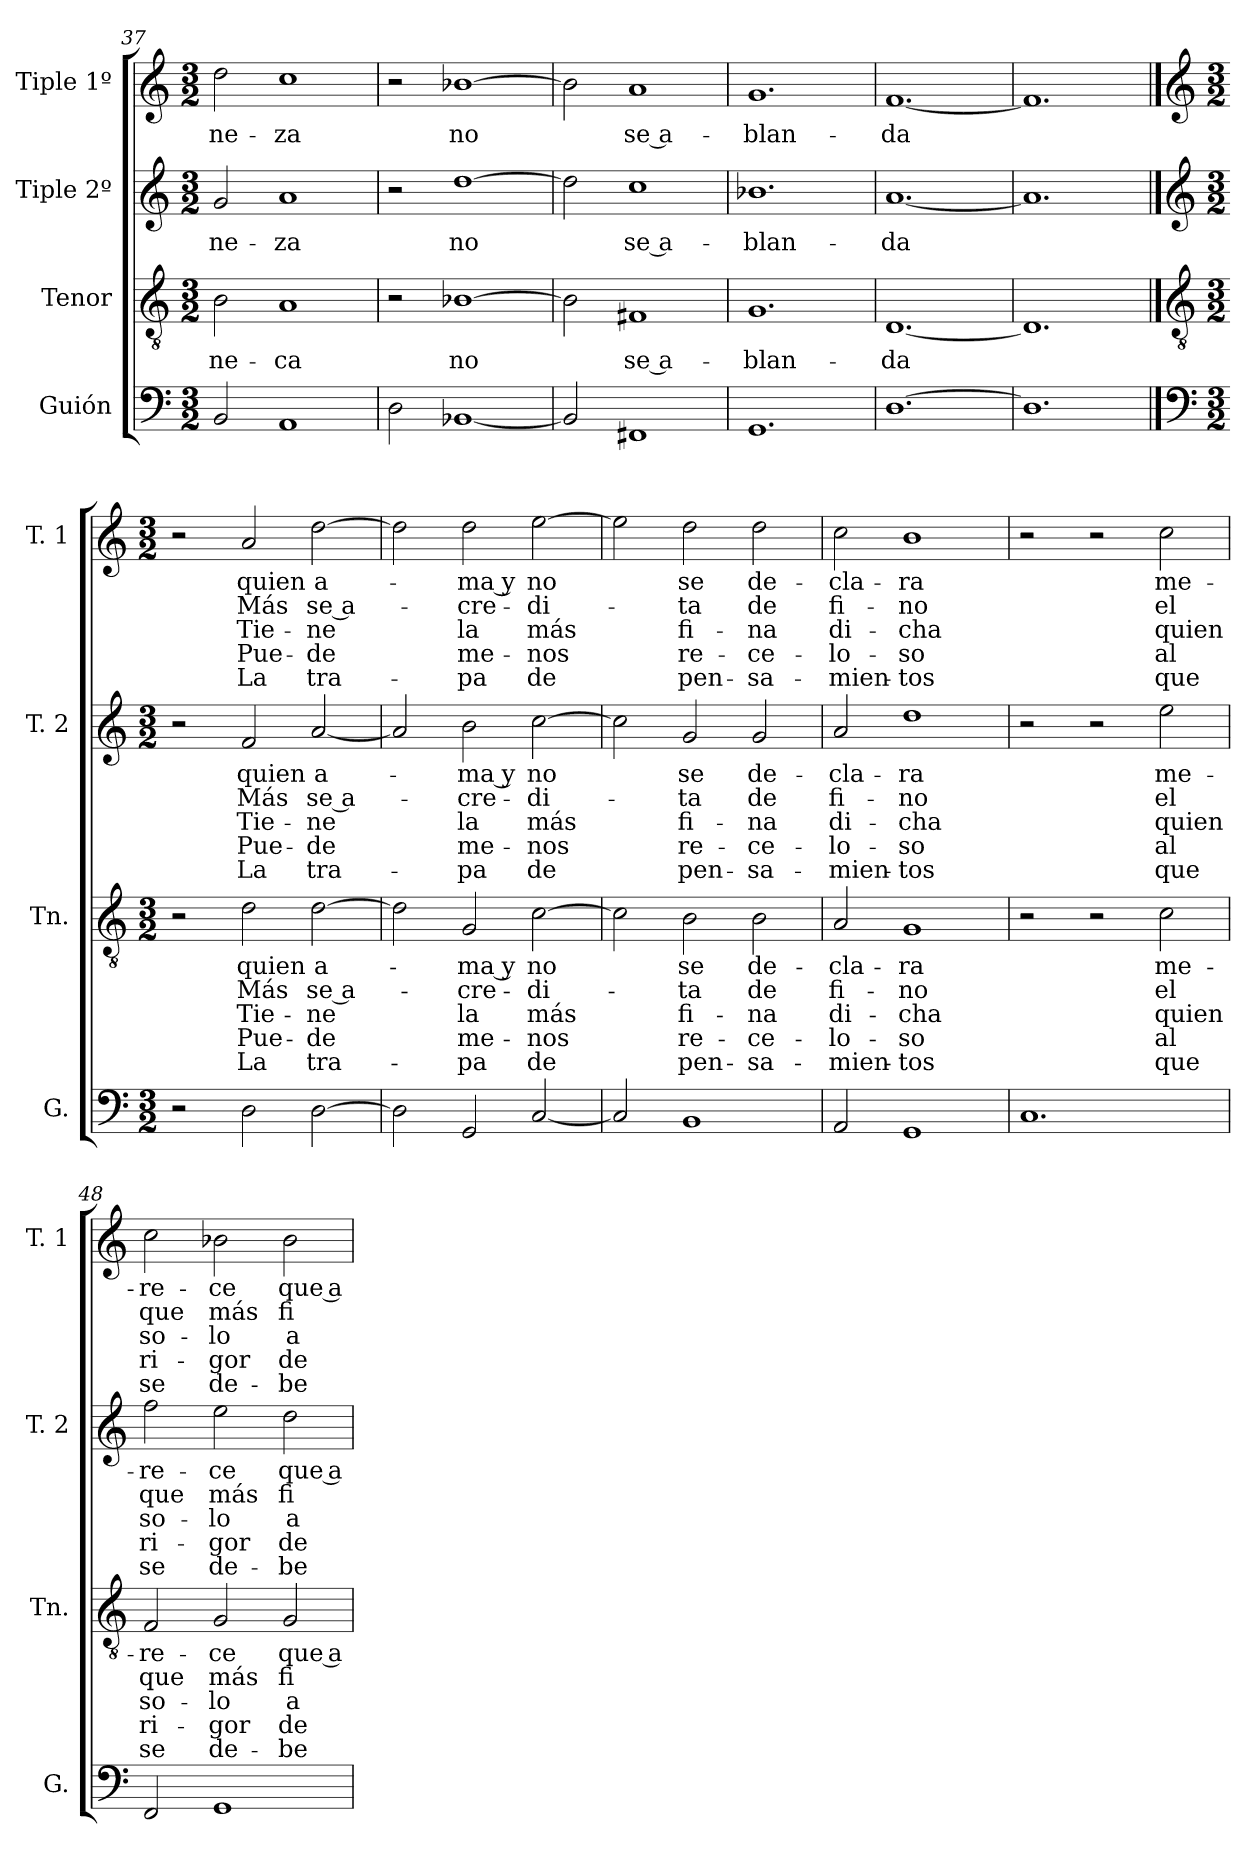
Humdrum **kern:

**kern	**kern	**text	**text	**text	**text	**text	**kern	**text	**text	**text	**text	**text	**kern	**text	**text	**text	**text	**text
*part4	*part3	*part3	*part3	*part3	*part3	*part3	*part2	*part2	*part2	*part2	*part2	*part2	*part1	*part1	*part1	*part1	*part1	*part1
*staff4	*staff3	*staff3	*staff3	*staff3	*staff3	*staff3	*staff2	*staff2	*staff2	*staff2	*staff2	*staff2	*staff1	*staff1	*staff1	*staff1	*staff1	*staff1
*I"Guión	*I"Tenor	*	*	*	*	*	*I"Tiple 2º	*	*	*	*	*	*I"Tiple 1º	*	*	*	*	*
*I'G.	*I'Tn.	*	*	*	*	*	*I'T. 2	*	*	*	*	*	*I'T. 1	*	*	*	*	*
*clefF4	*clefGv2	*	*	*	*	*	*clefG2	*	*	*	*	*	*clefG2	*	*	*	*	*
*M3/2	*M3/2	*	*	*	*	*	*M3/2	*	*	*	*	*	*M3/2	*	*	*	*	*
=37	=37	=37	=37	=37	=37	=37	=37	=37	=37	=37	=37	=37	=37	=37	=37	=37	=37	=37
2BB	2B	-ne-	.	.	.	.	2g	-ne-	.	.	.	.	2dd	-ne-	.	.	.	.
1AA	1A	-ca	.	.	.	.	1a	-za	.	.	.	.	1cc	-za	.	.	.	.
=38	=38	=38	=38	=38	=38	=38	=38	=38	=38	=38	=38	=38	=38	=38	=38	=38	=38	=38
2D	2r	.	.	.	.	.	2r	.	.	.	.	.	2r	.	.	.	.	.
[1BB-X	[1B-X	no	.	.	.	.	[1dd	no	.	.	.	.	[1b-X	no	.	.	.	.
=39	=39	=39	=39	=39	=39	=39	=39	=39	=39	=39	=39	=39	=39	=39	=39	=39	=39	=39
2BB-]	2B-]	.	.	.	.	.	2dd]	.	.	.	.	.	2b-]	.	.	.	.	.
1FF#X	1F#X	se a-	.	.	.	.	1cc	se a-	.	.	.	.	1a	se a-	.	.	.	.
=40	=40	=40	=40	=40	=40	=40	=40	=40	=40	=40	=40	=40	=40	=40	=40	=40	=40	=40
1.GG	1.G	-blan-	.	.	.	.	1.b-X	-blan-	.	.	.	.	1.g	-blan-	.	.	.	.
=41	=41	=41	=41	=41	=41	=41	=41	=41	=41	=41	=41	=41	=41	=41	=41	=41	=41	=41
[1.D	[1.D	-da	.	.	.	.	[1.a	-da	.	.	.	.	[1.f	-da	.	.	.	.
=42	=42	=42	=42	=42	=42	=42	=42	=42	=42	=42	=42	=42	=42	=42	=42	=42	=42	=42
1.D]	1.D]	.	.	.	.	.	1.a]	.	.	.	.	.	1.f]	.	.	.	.	.
!!LO:LB:g=z
==43	==43	==43	==43	==43	==43	==43	==43	==43	==43	==43	==43	==43	==43	==43	==43	==43	==43	==43
*clefF4	*clefGv2	*	*	*	*	*	*clefG2	*	*	*	*	*	*clefG2	*	*	*	*	*
*M3/2	*M3/2	*	*	*	*	*	*M3/2	*	*	*	*	*	*M3/2	*	*	*	*	*
2r	2r	.	.	.	.	.	2r	.	.	.	.	.	2r	.	.	.	.	.
2D	2d	quien	Más	Tie-	Pue-	La	2f	quien	Más	Tie-	Pue-	La	2a	quien	Más	Tie-	Pue-	La
[2D	[2d	a-	se a-	-ne	-de	tra-	[2a	a-	se a-	-ne	-de	tra-	[2dd	a-	se a-	-ne	-de	tra-
=44	=44	=44	=44	=44	=44	=44	=44	=44	=44	=44	=44	=44	=44	=44	=44	=44	=44	=44
2D]	2d]	.	.	.	.	.	2a]	.	.	.	.	.	2dd]	.	.	.	.	.
2GG	2G	-ma y	-cre-	la	me-	-pa	2b	-ma y	-cre-	la	me-	-pa	2dd	-ma y	-cre-	la	me-	-pa
[2C	[2c	no	-di-	más	-nos	de	[2cc	no	-di-	más	-nos	de	[2ee	no	-di-	más	-nos	de
=45	=45	=45	=45	=45	=45	=45	=45	=45	=45	=45	=45	=45	=45	=45	=45	=45	=45	=45
2C]	2c]	.	.	.	.	.	2cc]	.	.	.	.	.	2ee]	.	.	.	.	.
1BB	2B	se	-ta	fi-	re-	pen-	2g	se	-ta	fi-	re-	pen-	2dd	se	-ta	fi-	re-	pen-
.	2B	de-	de	-na	-ce-	-sa-	2g	de-	de	-na	-ce-	-sa-	2dd	de-	de	-na	-ce-	-sa-
=46	=46	=46	=46	=46	=46	=46	=46	=46	=46	=46	=46	=46	=46	=46	=46	=46	=46	=46
2AA	2A	-cla-	fi-	di-	-lo-	-mien-	2a	-cla-	fi-	di-	-lo-	-mien-	2cc	-cla-	fi-	di-	-lo-	-mien-
1GG	1G	-ra	-no	-cha	-so	-tos	1dd	-ra	-no	-cha	-so	-tos	1b	-ra	-no	-cha	-so	-tos
=47	=47	=47	=47	=47	=47	=47	=47	=47	=47	=47	=47	=47	=47	=47	=47	=47	=47	=47
1.C	2r	.	.	.	.	.	2r	.	.	.	.	.	2r	.	.	.	.	.
.	2r	.	.	.	.	.	2r	.	.	.	.	.	2r	.	.	.	.	.
.	2c	me-	el	quien	al	que	2ee	me-	el	quien	al	que	2cc	me-	el	quien	al	que
=48	=48	=48	=48	=48	=48	=48	=48	=48	=48	=48	=48	=48	=48	=48	=48	=48	=48	=48
2FF	2F	-re-	que	so-	ri-	se	2ff	-re-	que	so-	ri-	se	2cc	-re-	que	so-	ri-	se
1GG	2G	-ce	más	-lo	-gor	de-	2ee	-ce	más	-lo	-gor	de-	2b-X	-ce	más	-lo	-gor	de-
.	2G	que a-	fi-	a-	de	-be	2dd	que a-	fi-	a-	de	-be	2b-	que a-	fi-	a-	de	-be
=	=	=	=	=	=	=	=	=	=	=	=	=	=	=	=	=	=	=
*-	*-	*-	*-	*-	*-	*-	*-	*-	*-	*-	*-	*-	*-	*-	*-	*-	*-	*-
